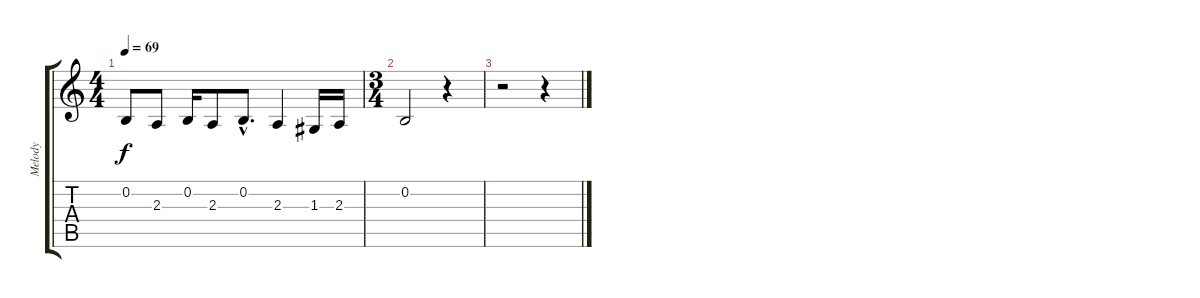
\track ("Melody" "Melody") {instrument voiceoohs}
\staff {score tabs}
\tuning (E4 B3 G3 D3 A2 E2) {hide}
\ts (4 4)
\tempo 69
\clef g2
\ks c
0.2.8{dy f} 2.3.8 0.2.16 2.3.8 0.2{hac}.8{d} 2.3.4 1.3.16 2.3.16 |
\ts (3 4)
0.2.2 r.4 |
r.2 r.4
